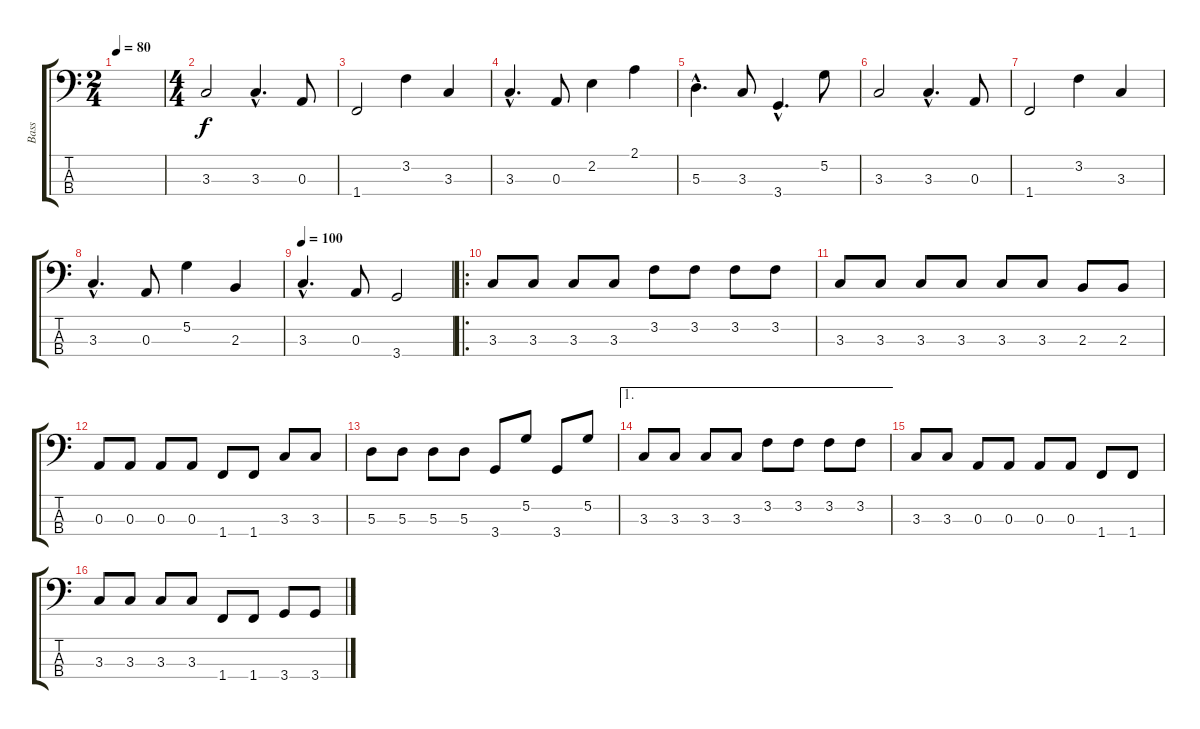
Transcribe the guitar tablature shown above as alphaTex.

\track ("Bass" "Bass") {instrument electricbassfinger}
\staff {score tabs}
\tuning (G2 D2 A1 E1) {hide}
\ts (2 4)
\tempo 80
\clef f4
\ks c
|
\ts (4 4)
3.3.2 3.3{hac}.4{d} 0.3.8 |
1.4.2 3.2.4 3.3.4 |
3.3{hac}.4{d} 0.3.8 2.2.4 2.1.4 |
5.3{hac}.4{d} 3.3.8 3.4{hac}.4{d} 5.2.8 |
3.3.2 3.3{hac}.4{d} 0.3.8 |
1.4.2 3.2.4 3.3.4 |
3.3{hac}.4{d} 0.3.8 5.2.4 2.3.4 |
\tempo 100
3.3{hac}.4{d} 0.3.8 3.4.2 |
\ro
3.3.8 3.3.8 3.3.8 3.3.8 3.2.8 3.2.8 3.2.8 3.2.8 |
3.3.8 3.3.8 3.3.8 3.3.8 3.3.8 3.3.8 2.3.8 2.3.8 |
0.3.8 0.3.8 0.3.8 0.3.8 1.4.8 1.4.8 3.3.8 3.3.8 |
5.3.8 5.3.8 5.3.8 5.3.8 3.4.8 5.2.8 3.4.8 5.2.8 |
\ae 1
3.3.8 3.3.8 3.3.8 3.3.8 3.2.8 3.2.8 3.2.8 3.2.8 |
3.3.8 3.3.8 0.3.8 0.3.8 0.3.8 0.3.8 1.4.8 1.4.8 |
3.3.8 3.3.8 3.3.8 3.3.8 1.4.8 1.4.8 3.4.8 3.4.8
